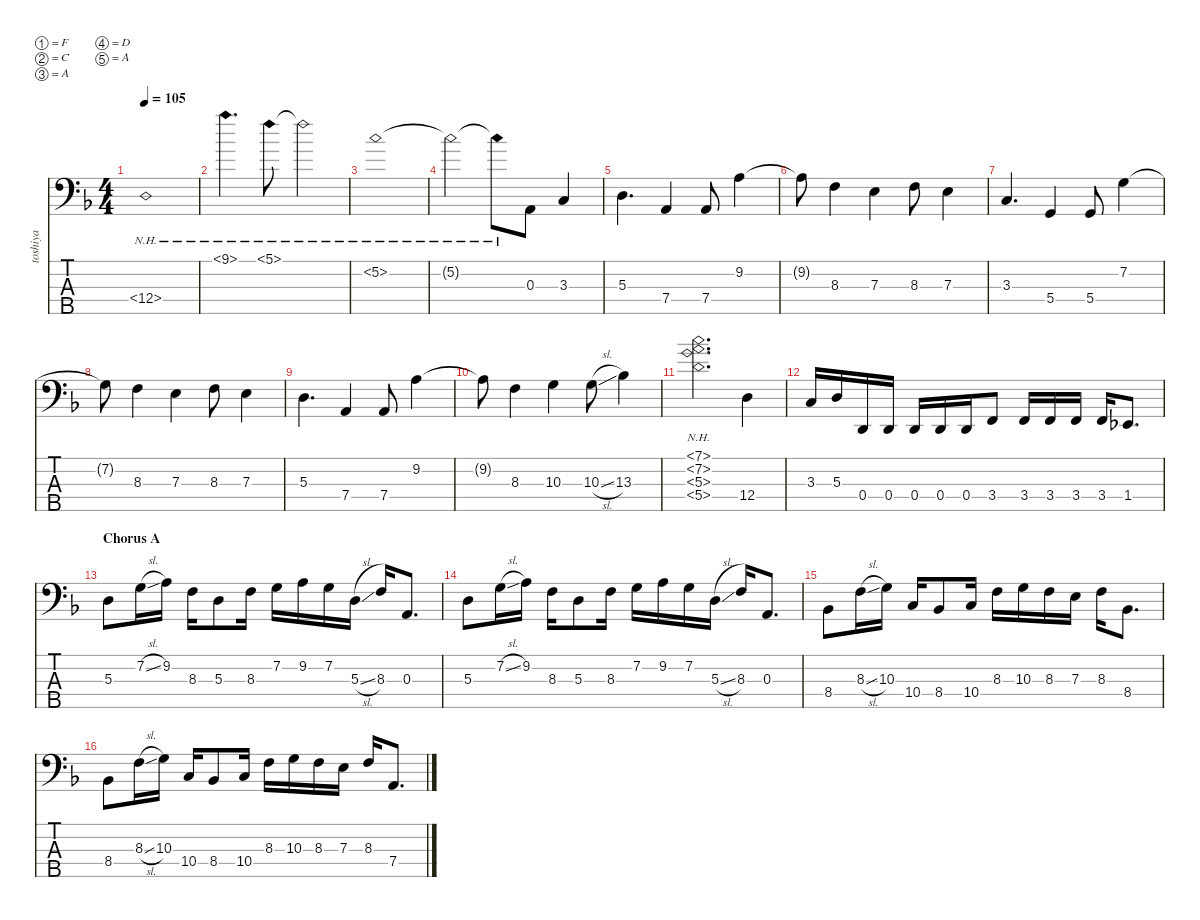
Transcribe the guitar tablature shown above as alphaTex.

\defaultSystemsLayout 4
\hideDynamics
\bracketExtendMode nobrackets
\otherSystemsTrackNameOrientation horizontal
\track ("Toshiya" "toshiya") {defaultSystemsLayout 4 instrument electricbasspick}
\staff {score tabs}
\tuning (F2 C2 A1 D1 A0)
\ts (4 4)
\tempo 105
\clef f4
\scale
0.961421
\ks dminor
12.4{nh acc forcenatural}.1{dy mf beam Down} |
\scale
0.929842 9.1{nh acc forcenatural}.4{d beam Down} 5.1{nh acc b}.8{beam Down} 5.1{nh t acc b}.2{beam Down} |
\scale
1.13942 5.2{nh acc forcenatural}.1{beam Down} |
\scale
0.953526 5.2{nh t acc forcenatural}.2{beam Down} 5.2{nh t acc forcenatural}.8{beam Down} 0.3{acc forcenatural}.8{beam Down} 3.3{acc forcenatural}.4{beam Up} |
\scale
0.953526 5.3{acc forcenatural}.4{d beam Down} 7.4{acc forcenatural}.4{beam Up} 7.4{acc forcenatural}.8{beam Up} 9.2{acc forcenatural}.4{beam Down} |
\scale
0.953526 9.2{t acc forcenatural}.8{beam Down} 8.3{acc forcenatural}.4{beam Down} 7.3{acc forcenatural}.4{beam Down} 8.3{acc forcenatural}.8{beam Down} 7.3{acc forcenatural}.4{beam Down} |
\scale
1.14337 3.3{acc forcenatural}.4{d beam Up} 5.4{acc forcenatural}.4{beam Up} 5.4{acc forcenatural}.8{beam Up} 7.2{acc forcenatural}.4{beam Down} |
\scale
0.952211 7.2{t acc forcenatural}.8{beam Down} 8.3{acc forcenatural}.4{beam Down} 7.3{acc forcenatural}.4{beam Down} 8.3{acc forcenatural}.8{beam Down} 7.3{acc forcenatural}.4{beam Down} |
\scale
0.952211 5.3{acc forcenatural}.4{d beam Down} 7.4{acc forcenatural}.4{beam Up} 7.4{acc forcenatural}.8{beam Up} 9.2{acc forcenatural}.4{beam Down} |
\scale
0.952211 9.2{t acc forcenatural}.8{beam Down} 8.3{acc forcenatural}.4{beam Down} 10.3{acc forcenatural}.4{beam Down} 10.3{sl acc forcenatural}.8{beam Down} 13.3{acc b}.4{beam Down} |
\scale
1.13895 (7.2{nh acc forcenatural} 5.3{nh acc forcenatural} 7.1{nh acc forcenatural} 5.4{nh acc forcenatural}).2{d beam Down} 12.4{acc forcenatural}.4{beam Down} |
\scale
0.965474 3.3{acc forcenatural}.16{beam Up} 5.3{acc forcenatural}.16{beam Up} 0.4{acc forcenatural}.16{beam Up} 0.4{acc forcenatural}.16{beam Up} 0.4{acc forcenatural}.16{beam Up} 0.4{acc forcenatural}.16{beam Up} 0.4{acc forcenatural}.16{beam Up} 3.4{acc forcenatural}.8{beam Up} 3.4{acc forcenatural}.16{beam Up} 3.4{acc forcenatural}.16{beam Up} 3.4{acc forcenatural}.16{beam Up} 3.4{acc forcenatural}.16{beam Up} 1.4{acc b}.8{d beam Up} |
\section ("" "Chorus A")
\scale
0.947789 5.3{acc forcenatural}.8{beam Down} 7.2{sl acc forcenatural}.16{beam Down} 9.2{acc forcenatural}.16{beam Down} 8.3{acc forcenatural}.16{beam Down} 5.3{acc forcenatural}.8{beam Down} 8.3{acc forcenatural}.16{beam Down} 7.2{acc forcenatural}.16{beam Down} 9.2{acc forcenatural}.16{beam Down} 7.2{acc forcenatural}.16{beam Down} 5.3{sl acc forcenatural}.16{beam Down} 8.3{acc forcenatural}.16{beam Up} 0.3{acc forcenatural}.8{d beam Up} |
\scale
0.947789 5.3{acc forcenatural}.8{beam Down} 7.2{sl acc forcenatural}.16{beam Down} 9.2{acc forcenatural}.16{beam Down} 8.3{acc forcenatural}.16{beam Down} 5.3{acc forcenatural}.8{beam Down} 8.3{acc forcenatural}.16{beam Down} 7.2{acc forcenatural}.16{beam Down} 9.2{acc forcenatural}.16{beam Down} 7.2{acc forcenatural}.16{beam Down} 5.3{sl acc forcenatural}.16{beam Down} 8.3{acc forcenatural}.16{beam Up} 0.3{acc forcenatural}.8{d beam Up} |
\scale
1.14337 8.4{acc b}.8{beam Down} 8.3{sl acc forcenatural}.16{beam Down} 10.3{acc forcenatural}.16{beam Down} 10.4{acc forcenatural}.16{beam Up} 8.4{acc b}.8{beam Up} 10.4{acc forcenatural}.16{beam Up} 8.3{acc forcenatural}.16{beam Down} 10.3{acc forcenatural}.16{beam Down} 8.3{acc forcenatural}.16{beam Down} 7.3{acc forcenatural}.16{beam Down} 8.3{acc forcenatural}.16{beam Down} 8.4{acc b}.8{d beam Down} |
\scale
0.952211 8.4{acc b}.8{beam Down} 8.3{sl acc forcenatural}.16{beam Down} 10.3{acc forcenatural}.16{beam Down} 10.4{acc forcenatural}.16{beam Up} 8.4{acc b}.8{beam Up} 10.4{acc forcenatural}.16{beam Up} 8.3{acc forcenatural}.16{beam Down} 10.3{acc forcenatural}.16{beam Down} 8.3{acc forcenatural}.16{beam Down} 7.3{acc forcenatural}.16{beam Down} 8.3{acc forcenatural}.16{beam Up} 7.4{acc forcenatural}.8{d beam Up}
